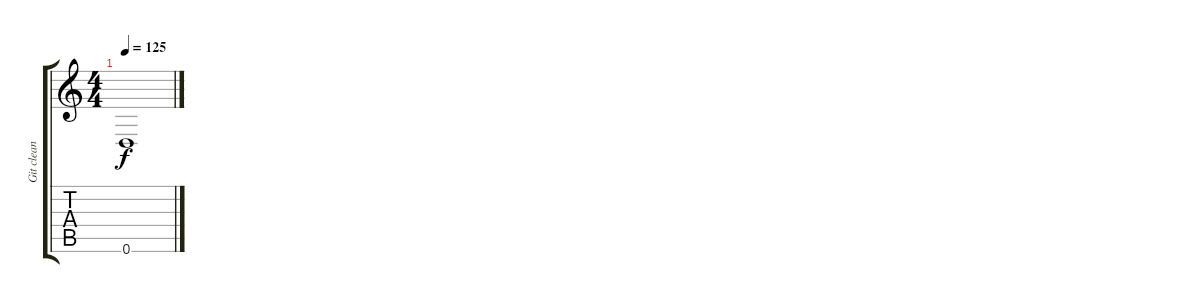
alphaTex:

\track ("Git clean rechts" "Git clean ") {instrument acousticguitarsteel}
\staff {score tabs}
\tuning (D4 A3 F3 C3 G2 D2) {hide}
\ts (4 4)
\tempo 125
\clef g2
\ks c
0.6{t}.1{dy f}
